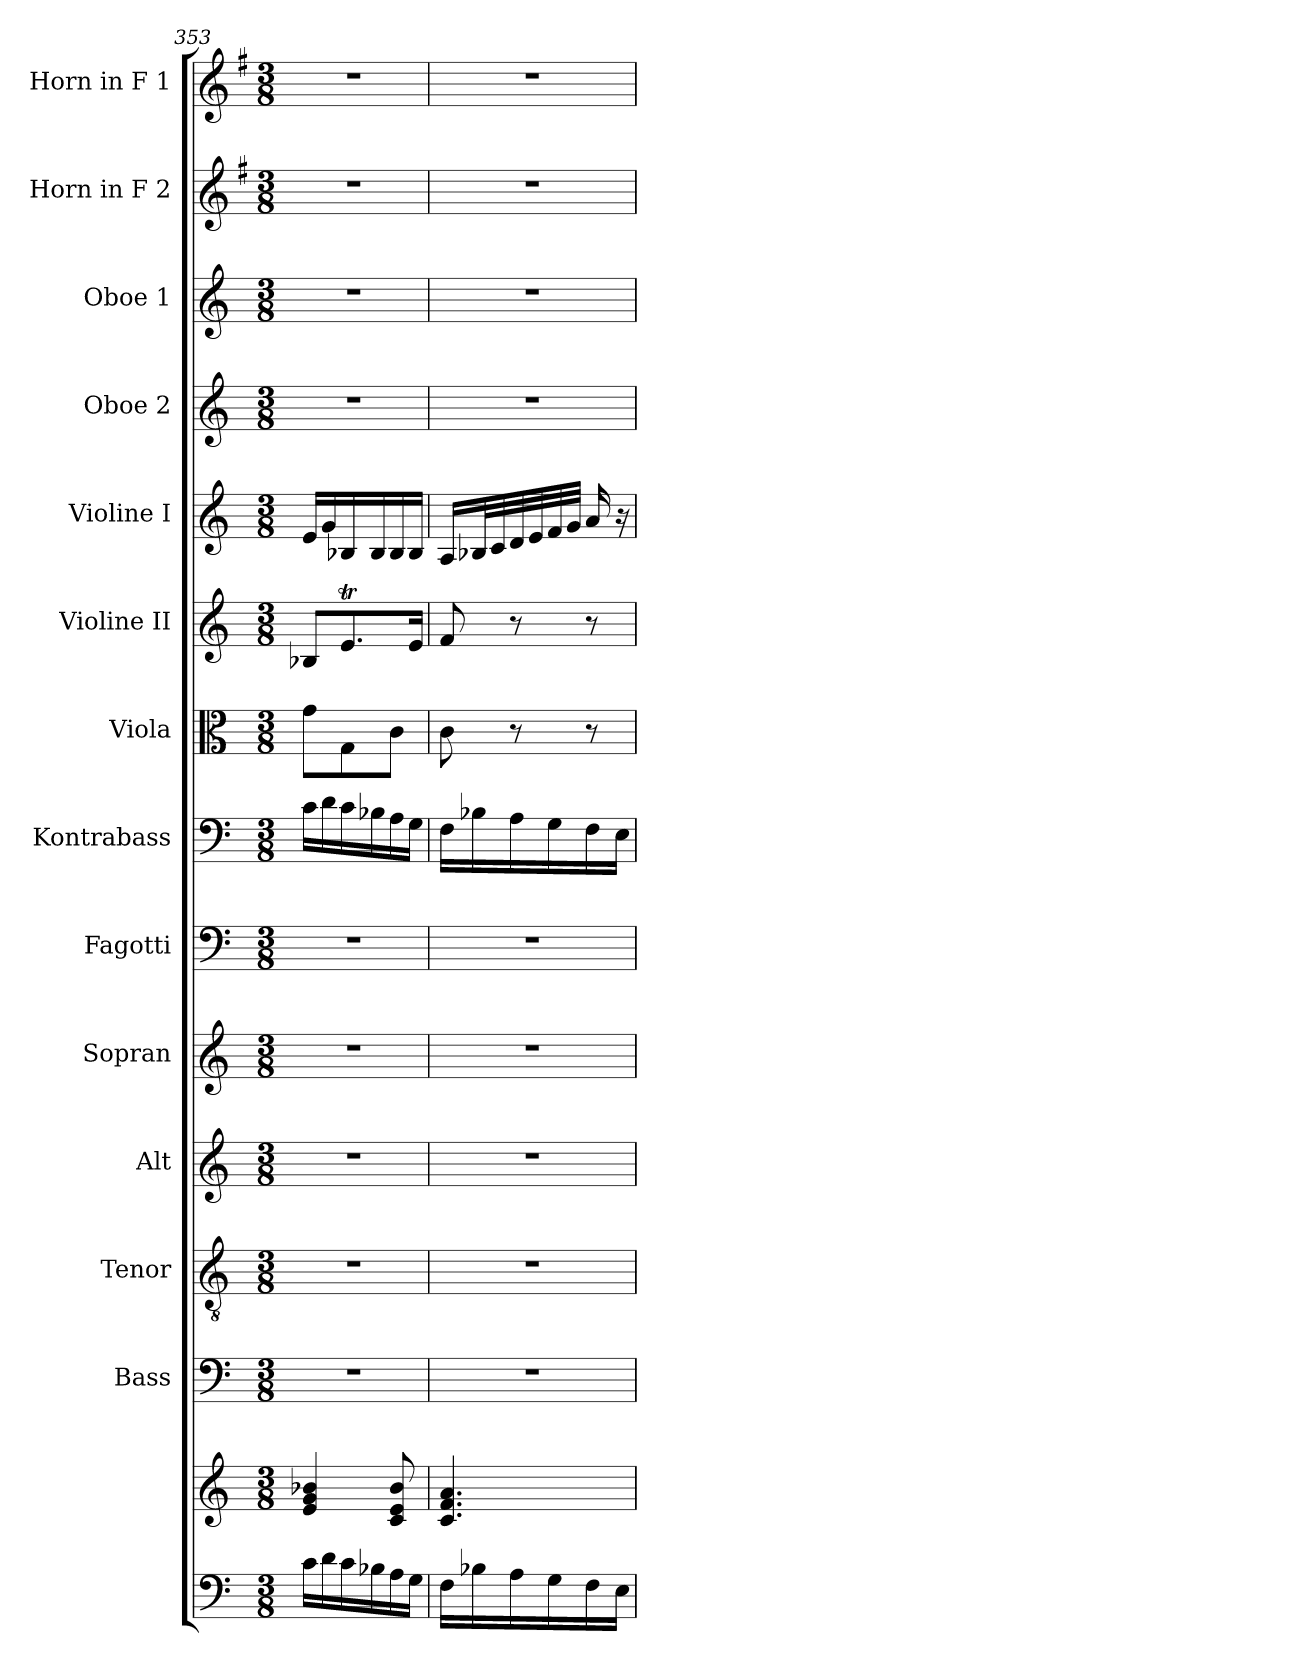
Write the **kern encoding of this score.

**kern	**kern	**kern	**kern	**kern	**kern	**kern	**kern	**kern	**kern	**kern	**kern	**kern	**kern	**kern
*part14	*part14	*part13	*part12	*part11	*part10	*part9	*part8	*part7	*part6	*part5	*part4	*part3	*part2	*part1
*staff15	*staff14	*staff13	*staff12	*staff11	*staff10	*staff9	*staff8	*staff7	*staff6	*staff5	*staff4	*staff3	*staff2	*staff1
*	*	*I"Bass	*I"Tenor	*I"Alt	*I"Sopran	*I"Fagotti	*I"Kontrabass	*I"Viola	*I"Violine II	*I"Violine I	*I"Oboe 2	*I"Oboe 1	*I"Horn in F 2	*I"Horn in F 1
*	*	*I'B.	*I'T.	*I'A.	*I'S.	*I'Fg.	*I'Kb.	*I'Vla.	*I'Vl. II	*I'Vl. I	*I'Ob. 2	*I'Ob. 1	*	*
*clefF4	*clefG2	*clefF4	*clefGv2	*clefG2	*clefG2	*clefF4	*clefF4	*clefC3	*clefG2	*clefG2	*clefG2	*clefG2	*clefG2	*clefG2
*	*	*	*	*	*	*	*ITrd7c12	*	*	*	*	*	*ITrd4c7	*ITrd4c7
*k[]	*k[]	*k[]	*k[]	*k[]	*k[]	*k[]	*k[]	*k[]	*k[]	*k[]	*k[]	*k[]	*k[]	*k[]
*C:	*C:	*C:	*C:	*C:	*C:	*C:	*C:	*C:	*C:	*C:	*C:	*C:	*C:	*C:
*M3/8	*M3/8	*M3/8	*M3/8	*M3/8	*M3/8	*M3/8	*M3/8	*M3/8	*M3/8	*M3/8	*M3/8	*M3/8	*M3/8	*M3/8
=353	=353	=353	=353	=353	=353	=353	=353	=353	=353	=353	=353	=353	=353	=353
16c\LL	4e/ 4g/ 4b-X/	4.r	4.r	4.r	4.r	4.r	16C\LL	8g\L	8B-X/L	16e/LL	4.r	4.r	4.r	4.r
16d\	.	.	.	.	.	.	16D\	.	.	16g/	.	.	.	.
16c\	.	.	.	.	.	.	16C\	8G\	8.et/	16B-X/	.	.	.	.
16B-X\	.	.	.	.	.	.	16BB-X\	.	.	16B-/	.	.	.	.
16A\	8c/ 8e/ 8b-/	.	.	.	.	.	16AA\	8c\J	.	16B-/	.	.	.	.
16G\JJ	.	.	.	.	.	.	16GG\JJ	.	16e/Jk	16B-/JJ	.	.	.	.
=354	=354	=354	=354	=354	=354	=354	=354	=354	=354	=354	=354	=354	=354	=354
16F\LL	4.c/ 4.f/ 4.a/	4.r	4.r	4.r	4.r	4.r	16FF\LL	8c\	8f/	16A/LL	4.r	4.r	4.r	4.r
16B-X\	.	.	.	.	.	.	16BB-X\	.	.	32B-X/L	.	.	.	.
.	.	.	.	.	.	.	.	.	.	32c/	.	.	.	.
16A\	.	.	.	.	.	.	16AA\	8r	8r	32d/	.	.	.	.
.	.	.	.	.	.	.	.	.	.	32e/	.	.	.	.
16G\	.	.	.	.	.	.	16GG\	.	.	32f/	.	.	.	.
.	.	.	.	.	.	.	.	.	.	32g/JJJ	.	.	.	.
16F\	.	.	.	.	.	.	16FF\	8r	8r	16a/	.	.	.	.
16E\JJ	.	.	.	.	.	.	16EE\JJ	.	.	16r	.	.	.	.
=	=	=	=	=	=	=	=	=	=	=	=	=	=	=
*-	*-	*-	*-	*-	*-	*-	*-	*-	*-	*-	*-	*-	*-	*-
